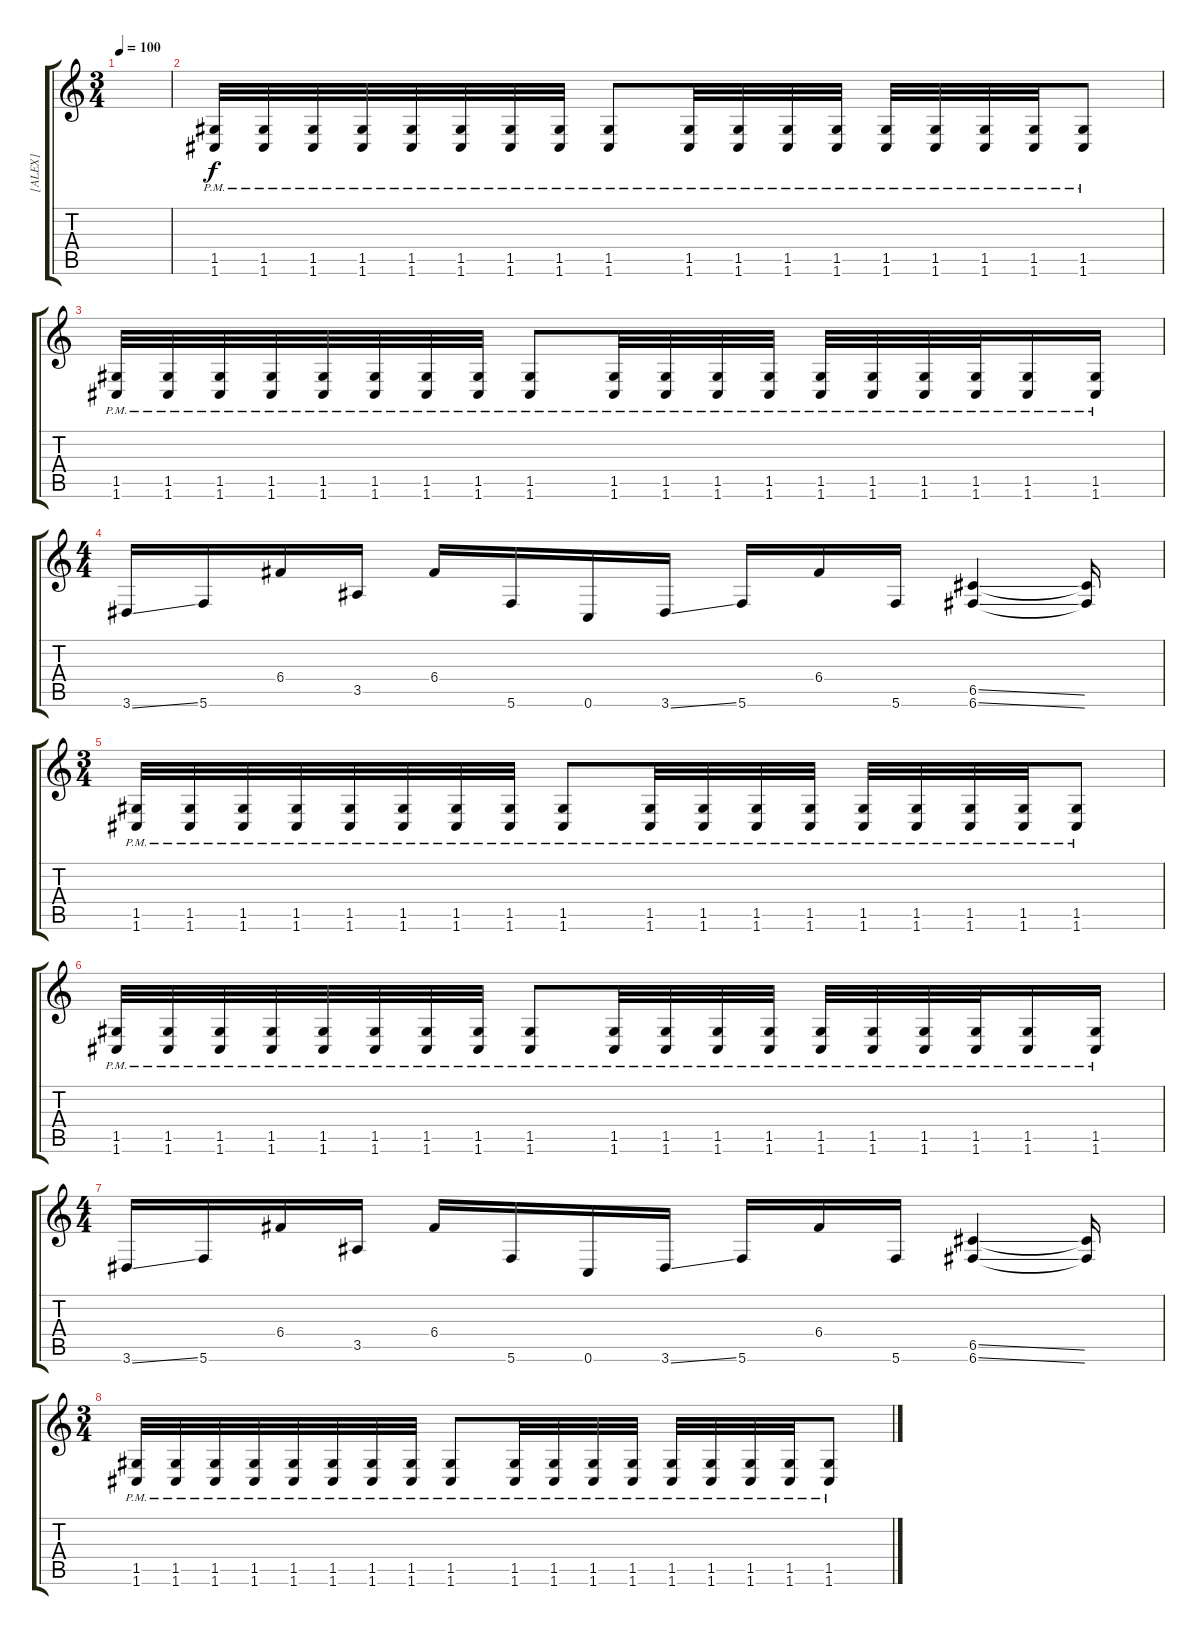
\track ("[ALEX]" "[ALEX]") {instrument distortionguitar}
\staff {score tabs}
\tuning (D4 A3 F3 C3 G2 C2) {hide}
\ts (3 4)
\tempo 100
\clef g2
\ks c
|
(1.5{pm} 1.6).32 (1.5{pm} 1.6).32 (1.5{pm} 1.6).32 (1.5{pm} 1.6).32 (1.5{pm} 1.6).32 (1.5{pm} 1.6).32 (1.5{pm} 1.6).32 (1.5{pm} 1.6).32 (1.5{pm} 1.6).8 (1.5{pm} 1.6).32 (1.5{pm} 1.6).32 (1.5{pm} 1.6).32 (1.5{pm} 1.6).32 (1.5{pm} 1.6).32 (1.5{pm} 1.6).32 (1.5{pm} 1.6).32 (1.5{pm} 1.6).32 (1.5{pm} 1.6).8 |
(1.5{pm} 1.6).32 (1.5{pm} 1.6).32 (1.5{pm} 1.6).32 (1.5{pm} 1.6).32 (1.5{pm} 1.6).32 (1.5{pm} 1.6).32 (1.5{pm} 1.6).32 (1.5{pm} 1.6).32 (1.5{pm} 1.6).8 (1.5{pm} 1.6).32 (1.5{pm} 1.6).32 (1.5{pm} 1.6).32 (1.5{pm} 1.6).32 (1.5{pm} 1.6).32 (1.5{pm} 1.6).32 (1.5{pm} 1.6).32 (1.5{pm} 1.6).32 (1.5{pm} 1.6).16 (1.5{pm} 1.6).16 |
\ts (4 4)
3.6{ss}.16 5.6.16 6.4.16 3.5.16 6.4.16 5.6.16 0.6.16 3.6{ss}.16 5.6.16 6.4.16 5.6.16 (6.5{ss} 6.6{ss}).4 (6.5{t} 6.6{t}).16 |
\ts (3 4)
(1.5{pm} 1.6).32 (1.5{pm} 1.6).32 (1.5{pm} 1.6).32 (1.5{pm} 1.6).32 (1.5{pm} 1.6).32 (1.5{pm} 1.6).32 (1.5{pm} 1.6).32 (1.5{pm} 1.6).32 (1.5{pm} 1.6).8 (1.5{pm} 1.6).32 (1.5{pm} 1.6).32 (1.5{pm} 1.6).32 (1.5{pm} 1.6).32 (1.5{pm} 1.6).32 (1.5{pm} 1.6).32 (1.5{pm} 1.6).32 (1.5{pm} 1.6).32 (1.5{pm} 1.6).8 |
(1.5{pm} 1.6).32 (1.5{pm} 1.6).32 (1.5{pm} 1.6).32 (1.5{pm} 1.6).32 (1.5{pm} 1.6).32 (1.5{pm} 1.6).32 (1.5{pm} 1.6).32 (1.5{pm} 1.6).32 (1.5{pm} 1.6).8 (1.5{pm} 1.6).32 (1.5{pm} 1.6).32 (1.5{pm} 1.6).32 (1.5{pm} 1.6).32 (1.5{pm} 1.6).32 (1.5{pm} 1.6).32 (1.5{pm} 1.6).32 (1.5{pm} 1.6).32 (1.5{pm} 1.6).16 (1.5{pm} 1.6).16 |
\ts (4 4)
3.6{ss}.16 5.6.16 6.4.16 3.5.16 6.4.16 5.6.16 0.6.16 3.6{ss}.16 5.6.16 6.4.16 5.6.16 (6.5{ss} 6.6{ss}).4 (6.5{t} 6.6{t}).16 |
\ts (3 4)
(1.5{pm} 1.6).32 (1.5{pm} 1.6).32 (1.5{pm} 1.6).32 (1.5{pm} 1.6).32 (1.5{pm} 1.6).32 (1.5{pm} 1.6).32 (1.5{pm} 1.6).32 (1.5{pm} 1.6).32 (1.5{pm} 1.6).8 (1.5{pm} 1.6).32 (1.5{pm} 1.6).32 (1.5{pm} 1.6).32 (1.5{pm} 1.6).32 (1.5{pm} 1.6).32 (1.5{pm} 1.6).32 (1.5{pm} 1.6).32 (1.5{pm} 1.6).32 (1.5{pm} 1.6).8
